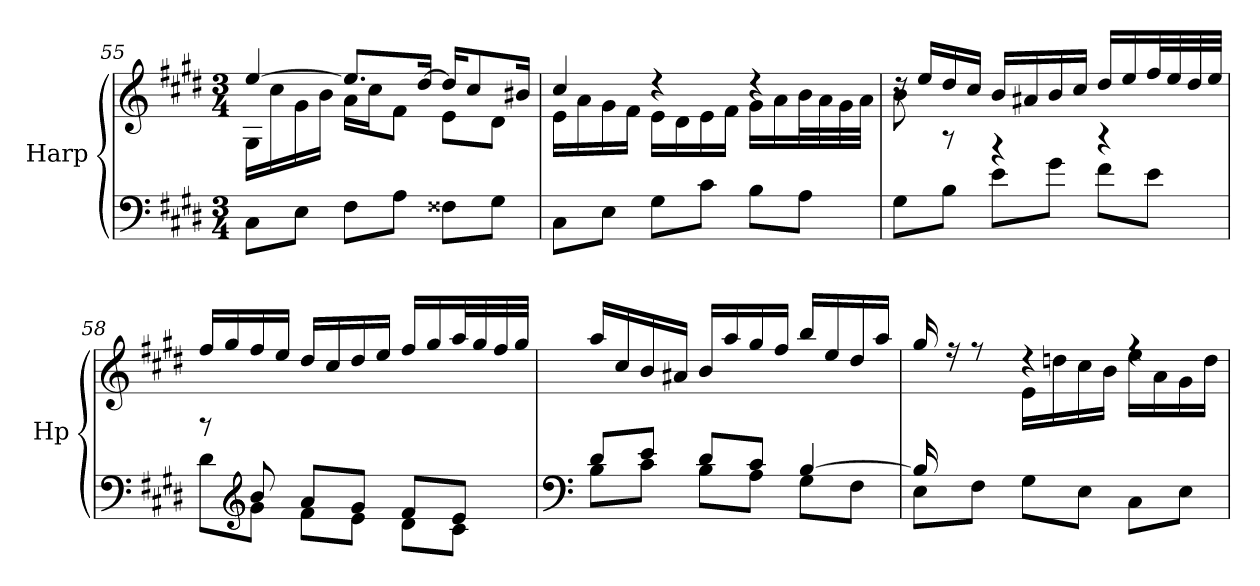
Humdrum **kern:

**kern	**kern
*part1	*part1
*staff2	*staff1
*I"Harp	*
*I'Hp	*
!!LO:LB:g=z
*clefF4	*clefG2
*k[f#c#g#d#]	*k[f#c#g#d#]
*M3/4	*M3/4
=55	=55
*	*^
8C#\L	[4ee/	16G#\LL
.	.	16cc#\
8E\J	.	16g#\
.	.	16b\JJ
8F#\L	8.ee/L]	16a\LL
.	.	16cc#\J
8A\J	.	8f#\J
.	[16dd#/Jk	.
8F##X\L	16dd#/KL]	8e\L
.	8cc#/	.
8G#\J	.	8d#\J
.	16b#X/Jk	.
=56	=56	=56
8C#\L	4cc#/	16e\LL
.	.	16a\
8E\J	.	16g#\
.	.	16f#\JJ
8G#\L	4rdd	16e\LL
.	.	16d#\
8c#\J	.	16e\
.	.	16f#\JJ
8B\L	4rdd	16g#\LL
.	.	16a\
8A\J	.	32b\L
.	.	32a\
.	.	32g#\
.	.	32a\JJJ
=57	=57	=57
8G#\L	16rdd	8b\
.	16ee/LL	.
8B\J	16dd#/	8rA
.	16cc#/JJ	.
8e\L	16b/LL	4rF
.	16a#X/	.
8g#\J	16b/	.
.	16cc#/JJ	.
8f#\L	16dd#/LL	4rA
.	16ee/	.
8e\J	32ff#/L	.
.	32ee/	.
.	32dd#/	.
.	32ee/JJJ	.
!!LO:LB:g=z	!!
=58	=58	=58
*^	*	*
8ryy	8d#\L	16ff#/LL	8rF
.	.	16gg#/	.
*clefG2	*	*	*
8b/	8g#\J	16ff#/	2ryy
.	.	16ee/JJ	.
8a/L	8f#\L	16dd#/LL	.
.	.	16cc#/	.
8g#/J	8e\J	16dd#/	.
.	.	16ee/JJ	.
8f#/L	8d#\L	16ff#/LL	.
.	.	16gg#/	.
8e/J	8c#\J	32aa/L	8ryy
.	.	32gg#/	.
.	.	32ff#/	.
.	.	32gg#/JJJ	.
*	*	*v	*v
=59	=59	=59
*clefF4	*	*
8d#/L	8B\L	16aa/LL
.	.	16cc#/
8e/J	8c#\J	16b/
.	.	16a#X/JJ
8d#/L	8B\L	16b/LL
.	.	16aa/
8c#/J	8A\J	16gg#/
.	.	16ff#/JJ
[4B/	8G#\L	16bb/LL
.	.	16ee/
.	8F#\J	16dd#/
.	.	16aa/JJ
=60	=60	=60
*	*	*^
16B/LL]	8E\L	16gg#/	16ryy
2ryy	.	16rff	16f#\
.	8F#\J	8rff	16e\
.	.	.	16d#\JJ
.	8G#\L	4rdd	16e\LL
.	.	.	16ddn\
.	8E\J	.	16cc#\
.	.	.	16b\JJ
.	8C#\L	4rff	16ee\LL
8.ryy	.	.	16a\
.	8E\J	.	16g#\
.	.	.	16dd\JJ
*v	*v	*	*
*	*v	*v
=	=
*-	*-
